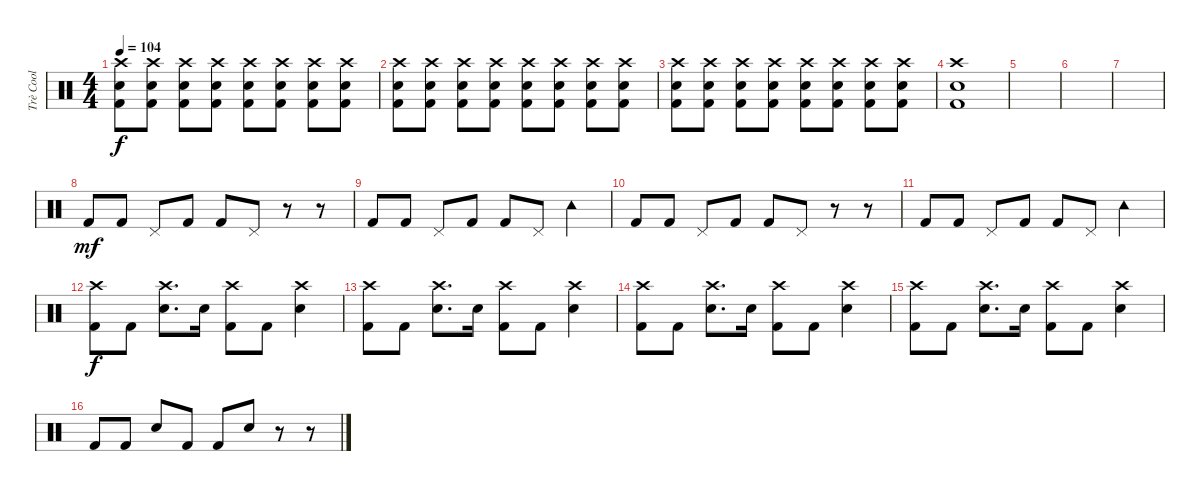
\track ("Trè Cool" "Trè Cool") {instrument percussion}
\staff {score}
\articulation defaults
\ts (4 4)
\tempo 104
\clef neutral
\ks c
("Crash high (hit)" "Snare (hit) 2" "Kick (hit) 2").8{dy f} ("Crash high (hit)" "Snare (hit) 2" "Kick (hit) 2").8 ("Crash high (hit)" "Snare (hit) 2" "Kick (hit) 2").8 ("Crash high (hit)" "Snare (hit) 2" "Kick (hit) 2").8 ("Crash high (hit)" "Snare (hit) 2" "Kick (hit) 2").8 ("Crash high (hit)" "Snare (hit) 2" "Kick (hit) 2").8 ("Crash high (hit)" "Snare (hit) 2" "Kick (hit) 2").8 ("Crash high (hit)" "Snare (hit) 2" "Kick (hit) 2").8 |
("Crash high (hit)" "Snare (hit) 2" "Kick (hit) 2").8 ("Crash high (hit)" "Snare (hit) 2" "Kick (hit) 2").8 ("Crash high (hit)" "Snare (hit) 2" "Kick (hit) 2").8 ("Crash high (hit)" "Snare (hit) 2" "Kick (hit) 2").8 ("Crash high (hit)" "Snare (hit) 2" "Kick (hit) 2").8 ("Crash high (hit)" "Snare (hit) 2" "Kick (hit) 2").8 ("Crash high (hit)" "Snare (hit) 2" "Kick (hit) 2").8 ("Crash high (hit)" "Snare (hit) 2" "Kick (hit) 2").8 |
("Crash high (hit)" "Snare (hit) 2" "Kick (hit) 2").8 ("Crash high (hit)" "Snare (hit) 2" "Kick (hit) 2").8 ("Crash high (hit)" "Snare (hit) 2" "Kick (hit) 2").8 ("Crash high (hit)" "Snare (hit) 2" "Kick (hit) 2").8 ("Crash high (hit)" "Snare (hit) 2" "Kick (hit) 2").8 ("Crash high (hit)" "Snare (hit) 2" "Kick (hit) 2").8 ("Crash high (hit)" "Snare (hit) 2" "Kick (hit) 2").8 ("Crash high (hit)" "Snare (hit) 2" "Kick (hit) 2").8 |
("Crash high (hit)" "Snare (hit) 2" "Kick (hit) 2").1 |
|
|
|
"Kick (hit) 2".8{dy mf} "Kick (hit) 2".8 "Pedal Hi-Hat (hit)".8 "Kick (hit) 2".8 "Kick (hit) 2".8 "Pedal Hi-Hat (hit)".8 r.8 r.8 |
"Kick (hit) 2".8 "Kick (hit) 2".8 "Pedal Hi-Hat (hit)".8 "Kick (hit) 2".8 "Kick (hit) 2".8 "Pedal Hi-Hat (hit)".8 "Tambourine (hit)".4 |
"Kick (hit) 2".8 "Kick (hit) 2".8 "Pedal Hi-Hat (hit)".8 "Kick (hit) 2".8 "Kick (hit) 2".8 "Pedal Hi-Hat (hit)".8 r.8 r.8 |
"Kick (hit) 2".8 "Kick (hit) 2".8 "Pedal Hi-Hat (hit)".8 "Kick (hit) 2".8 "Kick (hit) 2".8 "Pedal Hi-Hat (hit)".8 "Tambourine (hit)".4 |
("Crash high (hit)" "Kick (hit) 2").8{dy f} "Kick (hit) 2".8 ("Crash high (hit)" "Snare (hit) 2").8{d} "Snare (hit) 2".16 ("Crash high (hit)" "Kick (hit) 2").8 "Kick (hit) 2".8 ("Crash high (hit)" "Snare (hit) 2").4 |
("Crash high (hit)" "Kick (hit) 2").8 "Kick (hit) 2".8 ("Crash high (hit)" "Snare (hit) 2").8{d} "Snare (hit) 2".16 ("Crash high (hit)" "Kick (hit) 2").8 "Kick (hit) 2".8 ("Crash high (hit)" "Snare (hit) 2").4 |
("Crash high (hit)" "Kick (hit) 2").8 "Kick (hit) 2".8 ("Crash high (hit)" "Snare (hit) 2").8{d} "Snare (hit) 2".16 ("Crash high (hit)" "Kick (hit) 2").8 "Kick (hit) 2".8 ("Crash high (hit)" "Snare (hit) 2").4 |
("Crash high (hit)" "Kick (hit) 2").8 "Kick (hit) 2".8 ("Crash high (hit)" "Snare (hit) 2").8{d} "Snare (hit) 2".16 ("Crash high (hit)" "Kick (hit) 2").8 "Kick (hit) 2".8 ("Crash high (hit)" "Snare (hit) 2").4 |
"Kick (hit) 2".8 "Kick (hit) 2".8 "Snare (hit) 2".8 "Kick (hit) 2".8 "Kick (hit) 2".8 "Snare (hit) 2".8 r.8 r.8
